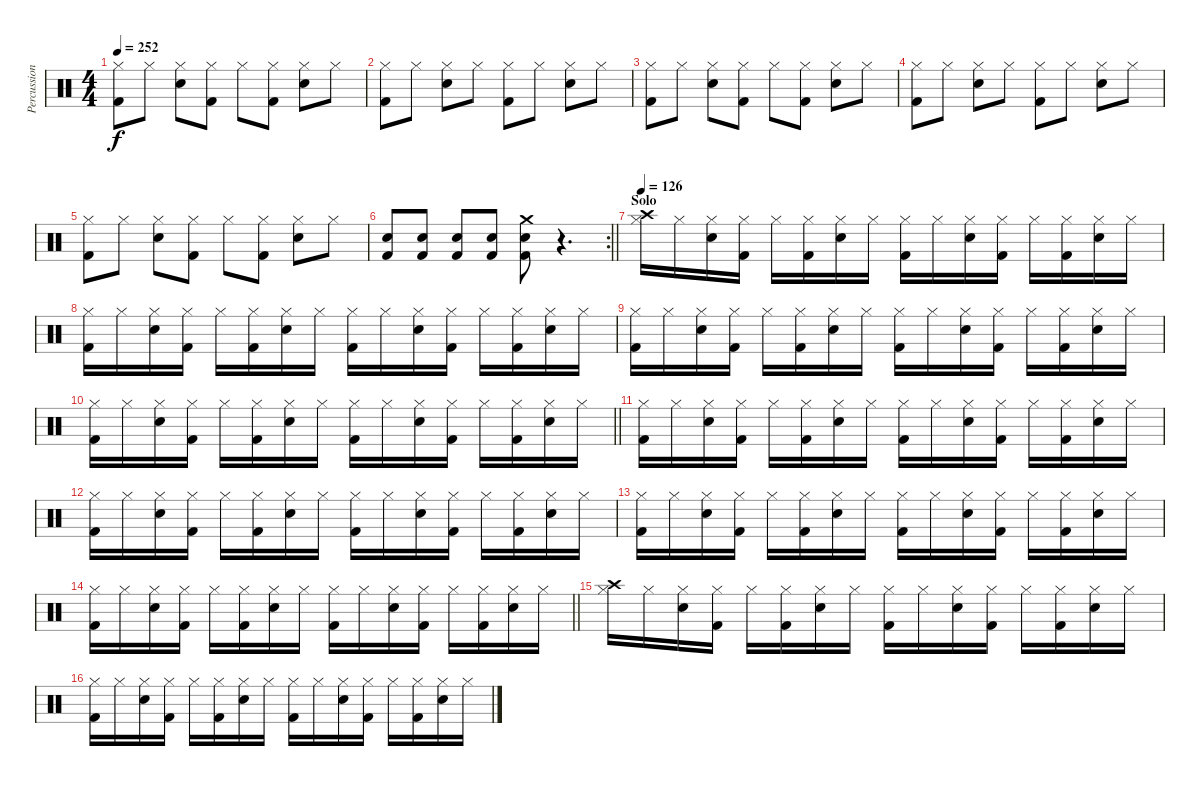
\track ("Percussion" "Percussion") {instrument percussion}
\staff {score}
\articulation defaults
\ts (4 4)
\tempo 252
\clef neutral
\ks c
("Kick (hit) 2" "Hi-Hat (closed)").8{dy f} "Hi-Hat (closed)".8 ("Snare (hit) 2" "Hi-Hat (closed)").8 ("Kick (hit) 2" "Hi-Hat (closed)").8 "Hi-Hat (closed)".8 ("Kick (hit) 2" "Hi-Hat (closed)").8 ("Snare (hit) 2" "Hi-Hat (closed)").8 "Hi-Hat (closed)".8 |
("Kick (hit) 2" "Hi-Hat (closed)").8 "Hi-Hat (closed)".8 ("Snare (hit) 2" "Hi-Hat (closed)").8 "Hi-Hat (closed)".8 ("Kick (hit) 2" "Hi-Hat (closed)").8 "Hi-Hat (closed)".8 ("Snare (hit) 2" "Hi-Hat (closed)").8 "Hi-Hat (closed)".8 |
("Kick (hit) 2" "Hi-Hat (closed)").8 "Hi-Hat (closed)".8 ("Snare (hit) 2" "Hi-Hat (closed)").8 ("Kick (hit) 2" "Hi-Hat (closed)").8 "Hi-Hat (closed)".8 ("Kick (hit) 2" "Hi-Hat (closed)").8 ("Snare (hit) 2" "Hi-Hat (closed)").8 "Hi-Hat (closed)".8 |
("Kick (hit) 2" "Hi-Hat (closed)").8 "Hi-Hat (closed)".8 ("Snare (hit) 2" "Hi-Hat (closed)").8 "Hi-Hat (closed)".8 ("Kick (hit) 2" "Hi-Hat (closed)").8 "Hi-Hat (closed)".8 ("Snare (hit) 2" "Hi-Hat (closed)").8 "Hi-Hat (closed)".8 |
("Kick (hit) 2" "Hi-Hat (closed)").8 "Hi-Hat (closed)".8 ("Snare (hit) 2" "Hi-Hat (closed)").8 ("Kick (hit) 2" "Hi-Hat (closed)").8 "Hi-Hat (closed)".8 ("Kick (hit) 2" "Hi-Hat (closed)").8 ("Snare (hit) 2" "Hi-Hat (closed)").8 "Hi-Hat (closed)".8 |
\rc 2
\barLineRight lightlight
("Kick (hit) 2" "Snare (hit) 2").8 ("Kick (hit) 2" "Snare (hit) 2").8 ("Kick (hit) 2" "Snare (hit) 2").8 ("Kick (hit) 2" "Snare (hit) 2").8 ("Kick (hit) 2" "Snare (hit) 2" "Crash medium (hit)").8 r.4{d} |
\section ("" "Solo ")
\tempo 126
("Crash high (hit)" "Hi-Hat (closed)").16 "Hi-Hat (closed)".16 ("Snare (hit) 2" "Hi-Hat (closed)").16 ("Kick (hit) 2" "Hi-Hat (closed)").16 "Hi-Hat (closed)".16 ("Kick (hit) 2" "Hi-Hat (closed)").16 ("Snare (hit) 2" "Hi-Hat (closed)").16 "Hi-Hat (closed)".16 ("Kick (hit) 2" "Hi-Hat (closed)").16 "Hi-Hat (closed)".16 ("Snare (hit) 2" "Hi-Hat (closed)").16 ("Kick (hit) 2" "Hi-Hat (closed)").16 "Hi-Hat (closed)".16 ("Kick (hit) 2" "Hi-Hat (closed)").16 ("Snare (hit) 2" "Hi-Hat (closed)").16 "Hi-Hat (closed)".16 |
("Kick (hit) 2" "Hi-Hat (closed)").16 "Hi-Hat (closed)".16 ("Snare (hit) 2" "Hi-Hat (closed)").16 ("Kick (hit) 2" "Hi-Hat (closed)").16 "Hi-Hat (closed)".16 ("Kick (hit) 2" "Hi-Hat (closed)").16 ("Snare (hit) 2" "Hi-Hat (closed)").16 "Hi-Hat (closed)".16 ("Kick (hit) 2" "Hi-Hat (closed)").16 "Hi-Hat (closed)".16 ("Snare (hit) 2" "Hi-Hat (closed)").16 ("Kick (hit) 2" "Hi-Hat (closed)").16 "Hi-Hat (closed)".16 ("Kick (hit) 2" "Hi-Hat (closed)").16 ("Snare (hit) 2" "Hi-Hat (closed)").16 "Hi-Hat (closed)".16 |
("Kick (hit) 2" "Hi-Hat (closed)").16 "Hi-Hat (closed)".16 ("Snare (hit) 2" "Hi-Hat (closed)").16 ("Kick (hit) 2" "Hi-Hat (closed)").16 "Hi-Hat (closed)".16 ("Kick (hit) 2" "Hi-Hat (closed)").16 ("Snare (hit) 2" "Hi-Hat (closed)").16 "Hi-Hat (closed)".16 ("Kick (hit) 2" "Hi-Hat (closed)").16 "Hi-Hat (closed)".16 ("Snare (hit) 2" "Hi-Hat (closed)").16 ("Kick (hit) 2" "Hi-Hat (closed)").16 "Hi-Hat (closed)".16 ("Kick (hit) 2" "Hi-Hat (closed)").16 ("Snare (hit) 2" "Hi-Hat (closed)").16 "Hi-Hat (closed)".16 |
\barLineRight lightlight
("Kick (hit) 2" "Hi-Hat (closed)").16 "Hi-Hat (closed)".16 ("Snare (hit) 2" "Hi-Hat (closed)").16 ("Kick (hit) 2" "Hi-Hat (closed)").16 "Hi-Hat (closed)".16 ("Kick (hit) 2" "Hi-Hat (closed)").16 ("Snare (hit) 2" "Hi-Hat (closed)").16 "Hi-Hat (closed)".16 ("Kick (hit) 2" "Hi-Hat (closed)").16 "Hi-Hat (closed)".16 ("Snare (hit) 2" "Hi-Hat (closed)").16 ("Kick (hit) 2" "Hi-Hat (closed)").16 "Hi-Hat (closed)".16 ("Kick (hit) 2" "Hi-Hat (closed)").16 ("Snare (hit) 2" "Hi-Hat (closed)").16 "Hi-Hat (closed)".16 |
("Kick (hit) 2" "Hi-Hat (closed)").16 "Hi-Hat (closed)".16 ("Snare (hit) 2" "Hi-Hat (closed)").16 ("Kick (hit) 2" "Hi-Hat (closed)").16 "Hi-Hat (closed)".16 ("Kick (hit) 2" "Hi-Hat (closed)").16 ("Snare (hit) 2" "Hi-Hat (closed)").16 "Hi-Hat (closed)".16 ("Kick (hit) 2" "Hi-Hat (closed)").16 "Hi-Hat (closed)".16 ("Snare (hit) 2" "Hi-Hat (closed)").16 ("Kick (hit) 2" "Hi-Hat (closed)").16 "Hi-Hat (closed)".16 ("Kick (hit) 2" "Hi-Hat (closed)").16 ("Snare (hit) 2" "Hi-Hat (closed)").16 "Hi-Hat (closed)".16 |
("Kick (hit) 2" "Hi-Hat (closed)").16 "Hi-Hat (closed)".16 ("Snare (hit) 2" "Hi-Hat (closed)").16 ("Kick (hit) 2" "Hi-Hat (closed)").16 "Hi-Hat (closed)".16 ("Kick (hit) 2" "Hi-Hat (closed)").16 ("Snare (hit) 2" "Hi-Hat (closed)").16 "Hi-Hat (closed)".16 ("Kick (hit) 2" "Hi-Hat (closed)").16 "Hi-Hat (closed)".16 ("Snare (hit) 2" "Hi-Hat (closed)").16 ("Kick (hit) 2" "Hi-Hat (closed)").16 "Hi-Hat (closed)".16 ("Kick (hit) 2" "Hi-Hat (closed)").16 ("Snare (hit) 2" "Hi-Hat (closed)").16 "Hi-Hat (closed)".16 |
("Kick (hit) 2" "Hi-Hat (closed)").16 "Hi-Hat (closed)".16 ("Snare (hit) 2" "Hi-Hat (closed)").16 ("Kick (hit) 2" "Hi-Hat (closed)").16 "Hi-Hat (closed)".16 ("Kick (hit) 2" "Hi-Hat (closed)").16 ("Snare (hit) 2" "Hi-Hat (closed)").16 "Hi-Hat (closed)".16 ("Kick (hit) 2" "Hi-Hat (closed)").16 "Hi-Hat (closed)".16 ("Snare (hit) 2" "Hi-Hat (closed)").16 ("Kick (hit) 2" "Hi-Hat (closed)").16 "Hi-Hat (closed)".16 ("Kick (hit) 2" "Hi-Hat (closed)").16 ("Snare (hit) 2" "Hi-Hat (closed)").16 "Hi-Hat (closed)".16 |
\barLineRight lightlight
("Kick (hit) 2" "Hi-Hat (closed)").16 "Hi-Hat (closed)".16 ("Snare (hit) 2" "Hi-Hat (closed)").16 ("Kick (hit) 2" "Hi-Hat (closed)").16 "Hi-Hat (closed)".16 ("Kick (hit) 2" "Hi-Hat (closed)").16 ("Snare (hit) 2" "Hi-Hat (closed)").16 "Hi-Hat (closed)".16 ("Kick (hit) 2" "Hi-Hat (closed)").16 "Hi-Hat (closed)".16 ("Snare (hit) 2" "Hi-Hat (closed)").16 ("Kick (hit) 2" "Hi-Hat (closed)").16 "Hi-Hat (closed)".16 ("Kick (hit) 2" "Hi-Hat (closed)").16 ("Snare (hit) 2" "Hi-Hat (closed)").16 "Hi-Hat (closed)".16 |
("Crash high (hit)" "Hi-Hat (closed)").16 "Hi-Hat (closed)".16 ("Snare (hit) 2" "Hi-Hat (closed)").16 ("Kick (hit) 2" "Hi-Hat (closed)").16 "Hi-Hat (closed)".16 ("Kick (hit) 2" "Hi-Hat (closed)").16 ("Snare (hit) 2" "Hi-Hat (closed)").16 "Hi-Hat (closed)".16 ("Kick (hit) 2" "Hi-Hat (closed)").16 "Hi-Hat (closed)".16 ("Snare (hit) 2" "Hi-Hat (closed)").16 ("Kick (hit) 2" "Hi-Hat (closed)").16 "Hi-Hat (closed)".16 ("Kick (hit) 2" "Hi-Hat (closed)").16 ("Snare (hit) 2" "Hi-Hat (closed)").16 "Hi-Hat (closed)".16 |
("Kick (hit) 2" "Hi-Hat (closed)").16 "Hi-Hat (closed)".16 ("Snare (hit) 2" "Hi-Hat (closed)").16 ("Kick (hit) 2" "Hi-Hat (closed)").16 "Hi-Hat (closed)".16 ("Kick (hit) 2" "Hi-Hat (closed)").16 ("Snare (hit) 2" "Hi-Hat (closed)").16 "Hi-Hat (closed)".16 ("Kick (hit) 2" "Hi-Hat (closed)").16 "Hi-Hat (closed)".16 ("Snare (hit) 2" "Hi-Hat (closed)").16 ("Kick (hit) 2" "Hi-Hat (closed)").16 "Hi-Hat (closed)".16 ("Kick (hit) 2" "Hi-Hat (closed)").16 ("Snare (hit) 2" "Hi-Hat (closed)").16 "Hi-Hat (closed)".16
